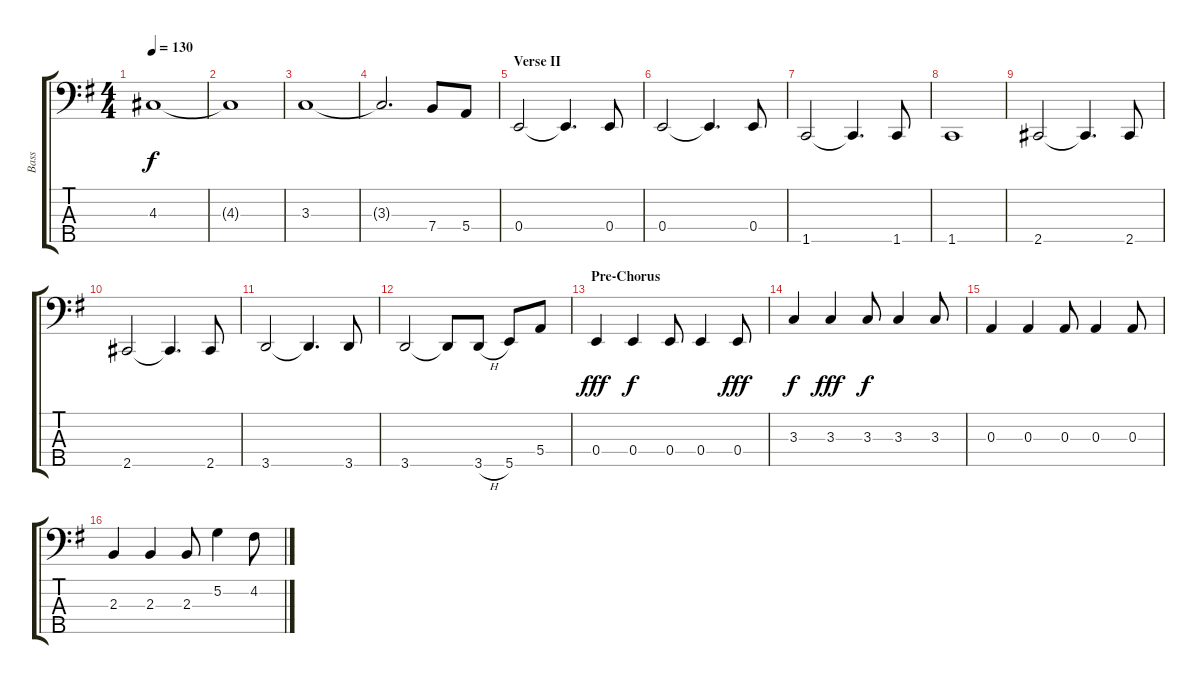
\track ("Bass" "Bass") {instrument electricbasspick}
\staff {score tabs}
\tuning (G2 D2 A1 E1 B0) {hide}
\ts (4 4)
\tempo 130
\clef f4
\ks eminor
4.3.1{dy f} |
4.3{t}.1 |
3.3.1 |
3.3{t}.2{d} 7.4.8 5.4.8 |
\section ("" "Verse II")
0.4.2 0.4{t}.4{d} 0.4.8 |
0.4.2 0.4{t}.4{d} 0.4.8 |
1.5.2 1.5{t}.4{d} 1.5.8 |
1.5.1 |
2.5.2 2.5{t}.4{d} 2.5.8 |
2.5.2 2.5{t}.4{d} 2.5.8 |
3.5.2 3.5{t}.4{d} 3.5.8 |
3.5.2 3.5{t}.8 3.5{h}.8 5.5.8 5.4.8 |
\section ("" "Pre-Chorus")
0.4.4{dy fff} 0.4.4{dy f} 0.4.8 0.4.4 0.4.8{dy fff} |
3.3.4{dy f} 3.3.4{dy fff} 3.3.8{dy f} 3.3.4 3.3.8 |
0.3.4 0.3.4 0.3.8 0.3.4 0.3.8 |
2.3.4 2.3.4 2.3.8 5.2.4 4.2.8
